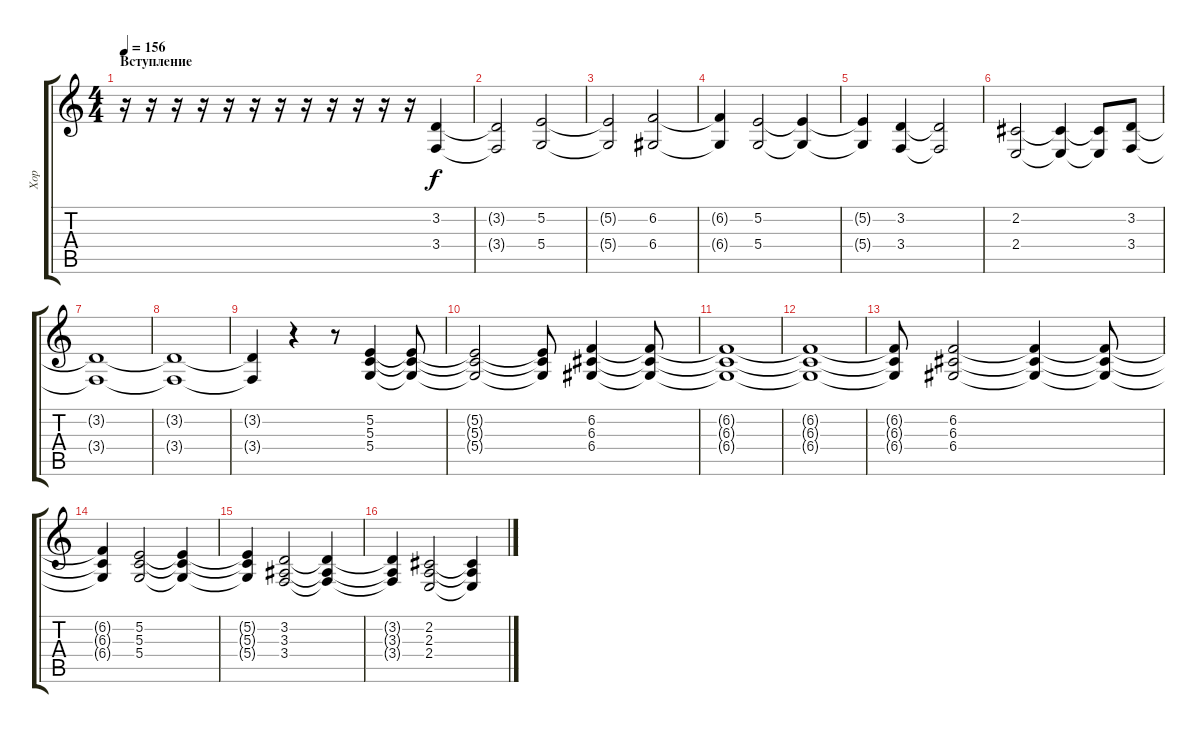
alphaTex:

\track ("Хор" "Хор") {instrument fx7echoes}
\staff {score tabs}
\tuning (E4 B3 G3 D3 A2 E2) {hide}
\ts (4 4)
\section ("" "Вступление")
\tempo 156
\clef g2
\ks c
r.16{dy f instrument fx7echoes} r.16 r.16 r.16 r.16 r.16 r.16 r.16 r.16 r.16 r.16 r.16 (3.2 3.4).4 |
(3.2{t} 3.4{t}).2 (5.2 5.4).2 |
(5.2{t} 5.4{t}).2 (6.2 6.4).2 |
(6.2{t} 6.4{t}).4 (5.2 5.4).2 (5.2{t} 5.4{t}).4 |
(5.2{t} 5.4{t}).4 (3.2 3.4).4 (3.2{t} 3.4{t}).2 |
(2.2 2.4).2 (2.2{t} 2.4{t}).4 (2.2{t} 2.4{t}).8 (3.2 3.4).8 |
(3.2{t} 3.4{t}).1 |
(3.2{t} 3.4{t}).1 |
(3.2{t} 3.4{t}).4 r.4 r.8 (5.2 5.3 5.4).4 (5.2{t} 5.3{t} 5.4{t}).8 |
(5.2{t} 5.3{t} 5.4{t}).2 (5.2{t} 5.3{t} 5.4{t}).8 (6.2 6.3 6.4).4 (6.2{t} 6.3{t} 6.4{t}).8 |
(6.2{t} 6.3{t} 6.4{t}).1 |
(6.2{t} 6.3{t} 6.4{t}).1 |
(6.2{t} 6.3{t} 6.4{t}).8 (6.2 6.3 6.4).2 (6.2{t} 6.3{t} 6.4{t}).4 (6.2{t} 6.3{t} 6.4{t}).8 |
(6.2{t} 6.3{t} 6.4{t}).4 (5.2 5.3 5.4).2 (5.2{t} 5.3{t} 5.4{t}).4 |
(5.2{t} 5.3{t} 5.4{t}).4 (3.2 3.3 3.4).2 (3.2{t} 3.3{t} 3.4{t}).4 |
(3.2{t} 3.3{t} 3.4{t}).4 (2.2 2.3 2.4).2 (2.2{t} 2.3{t} 2.4{t}).4
